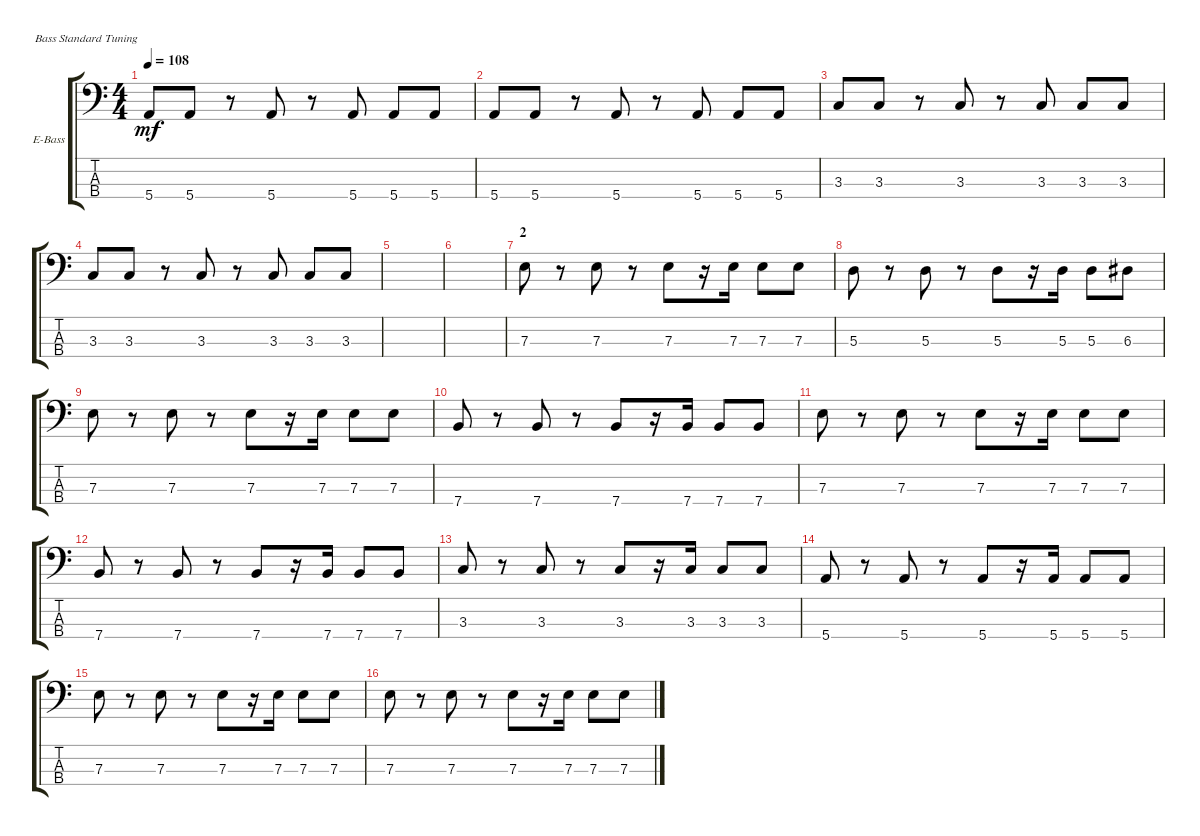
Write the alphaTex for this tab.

\defaultSystemsLayout 4
\bracketExtendMode groupsimilarinstruments
\firstSystemTrackNameOrientation horizontal
\otherSystemsTrackNameOrientation horizontal
\track ("Electric Bass" "E-Bass") {instrument electricbassfinger}
\staff {score tabs}
\tuning (G2 D2 A1 E1)
\ts (4 4)
\tempo 108
\clef f4
\scale
0.333333
\ks c
5.4.8{dy mf} 5.4.8 r.8 5.4.8 r.8 5.4.8 5.4.8 5.4.8 |
\scale
0.333333 5.4.8 5.4.8 r.8 5.4.8 r.8 5.4.8 5.4.8 5.4.8 |
\scale
0.333333 3.3.8 3.3.8 r.8 3.3.8 r.8 3.3.8 3.3.8 3.3.8 |
\scale
0.333333 3.3.8 3.3.8 r.8 3.3.8 r.8 3.3.8 3.3.8 3.3.8 |
\scale
0.333333 |
\scale
0.333333 |
\section ("" "2")
\scale
0.333333 7.3.8 r.8 7.3.8 r.8 7.3.8 r.16 7.3.16 7.3.8 7.3.8 |
\scale
0.333333 5.3.8 r.8 5.3.8 r.8 5.3.8 r.16 5.3.16 5.3.8 6.3.8 |
\scale
0.333333 7.3.8 r.8 7.3.8 r.8 7.3.8 r.16 7.3.16 7.3.8 7.3.8 |
\scale
0.333333 7.4.8 r.8 7.4.8 r.8 7.4.8 r.16 7.4.16 7.4.8 7.4.8 |
\scale
0.333333 7.3.8 r.8 7.3.8 r.8 7.3.8 r.16 7.3.16 7.3.8 7.3.8 |
\scale
0.333333 7.4.8 r.8 7.4.8 r.8 7.4.8 r.16 7.4.16 7.4.8 7.4.8 |
\scale
0.333333 3.3.8 r.8 3.3.8 r.8 3.3.8 r.16 3.3.16 3.3.8 3.3.8 |
\scale
0.333333 5.4.8 r.8 5.4.8 r.8 5.4.8 r.16 5.4.16 5.4.8 5.4.8 |
\scale
0.333333 7.3.8 r.8 7.3.8 r.8 7.3.8 r.16 7.3.16 7.3.8 7.3.8 |
\scale
0.333333 7.3.8 r.8 7.3.8 r.8 7.3.8 r.16 7.3.16 7.3.8 7.3.8
